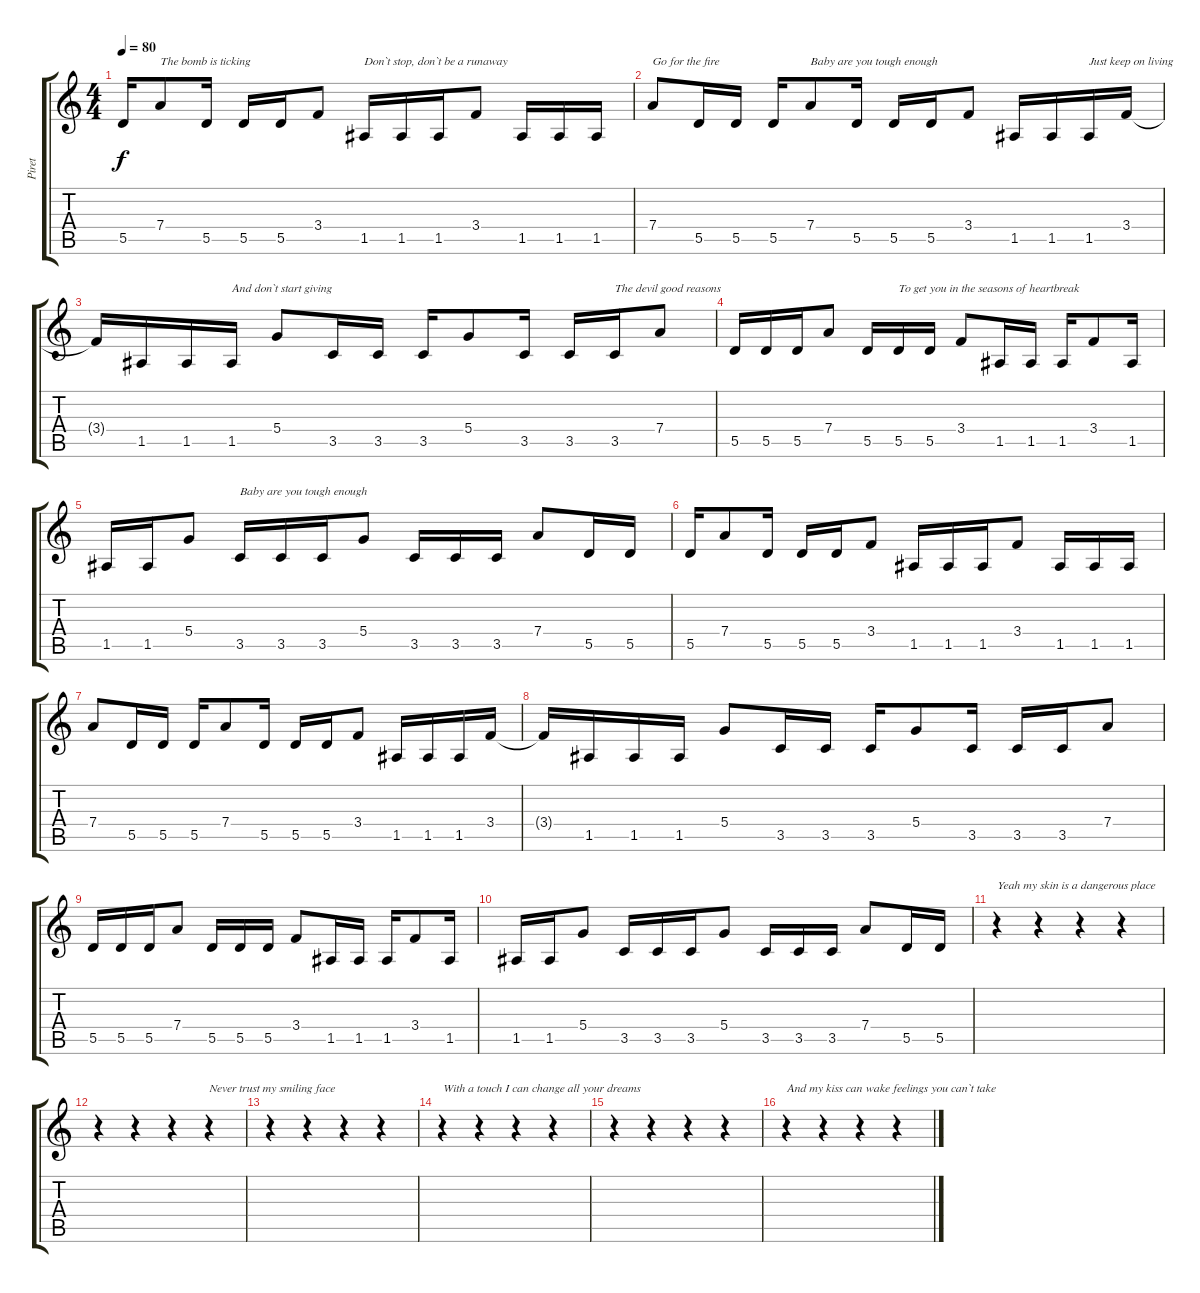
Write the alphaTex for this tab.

\track ("Piret" "Piret") {instrument distortionguitar}
\staff {score tabs}
\tuning (E4 B3 G3 D3 A2 E2) {hide}
\ts (4 4)
\tempo 80
\clef g2
\ks c
5.5.16{dy f} 7.4.8{txt "The bomb is ticking "} 5.5.16 5.5.16 5.5.16 3.4.8 1.5.16{txt "Don`t stop, don`t be a runaway "} 1.5.16 1.5.16 3.4.8 1.5.16 1.5.16 1.5.16 |
7.4.8{txt "Go for the fire "} 5.5.16 5.5.16 5.5.16 7.4.8{txt "Baby are you tough enough "} 5.5.16 5.5.16 5.5.16 3.4.8 1.5.16 1.5.16 1.5.16{txt "Just keep on living "} 3.4.16 |
3.4{t}.16 1.5.16 1.5.16 1.5.16{txt "And don`t start giving "} 5.4.8 3.5.16 3.5.16 3.5.16 5.4.8 3.5.16 3.5.16 3.5.16{txt "The devil good reasons "} 7.4.8 |
5.5.16 5.5.16 5.5.16 7.4.8 5.5.16 5.5.16{txt "To get you in the seasons of heartbreak "} 5.5.16 3.4.8 1.5.16 1.5.16 1.5.16 3.4.8 1.5.16 |
1.5.16 1.5.16 5.4.8 3.5.16{txt "Baby are you tough enough "} 3.5.16 3.5.16 5.4.8 3.5.16 3.5.16 3.5.16 7.4.8 5.5.16 5.5.16 |
5.5.16 7.4.8 5.5.16 5.5.16 5.5.16 3.4.8 1.5.16 1.5.16 1.5.16 3.4.8 1.5.16 1.5.16 1.5.16 |
7.4.8 5.5.16 5.5.16 5.5.16 7.4.8 5.5.16 5.5.16 5.5.16 3.4.8 1.5.16 1.5.16 1.5.16 3.4.16 |
3.4{t}.16 1.5.16 1.5.16 1.5.16 5.4.8 3.5.16 3.5.16 3.5.16 5.4.8 3.5.16 3.5.16 3.5.16 7.4.8 |
5.5.16 5.5.16 5.5.16 7.4.8 5.5.16 5.5.16 5.5.16 3.4.8 1.5.16 1.5.16 1.5.16 3.4.8 1.5.16 |
1.5.16 1.5.16 5.4.8 3.5.16 3.5.16 3.5.16 5.4.8 3.5.16 3.5.16 3.5.16 7.4.8 5.5.16 5.5.16 |
r.4{txt "Yeah my skin is a dangerous place "} r.4 r.4 r.4 |
r.4 r.4 r.4 r.4{txt "Never trust my smiling face "} |
r.4 r.4 r.4 r.4 |
r.4{txt "With a touch I can change all your dreams "} r.4 r.4 r.4 |
r.4 r.4 r.4 r.4 |
r.4{txt "And my kiss can wake feelings you can`t take "} r.4 r.4 r.4
